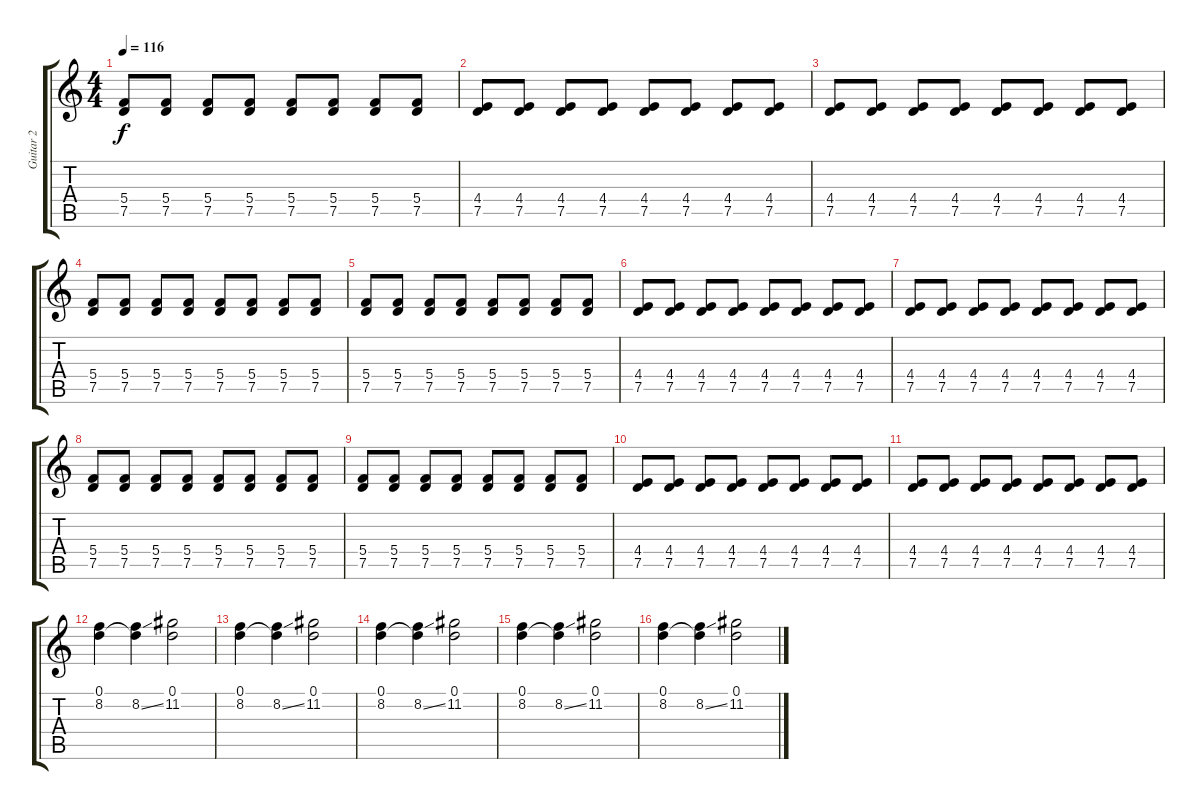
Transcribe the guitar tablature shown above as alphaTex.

\track ("Guitar 2" "Guitar 2") {instrument distortionguitar}
\staff {score tabs}
\tuning (D4 A3 F3 C3 G2 D2) {hide}
\ts (4 4)
\tempo 116
\clef g2
\ks c
(5.4 7.5).8{dy f} (5.4 7.5).8 (5.4 7.5).8 (5.4 7.5).8 (5.4 7.5).8 (5.4 7.5).8 (5.4 7.5).8 (5.4 7.5).8 |
(4.4 7.5).8 (4.4 7.5).8 (4.4 7.5).8 (4.4 7.5).8 (4.4 7.5).8 (4.4 7.5).8 (4.4 7.5).8 (4.4 7.5).8 |
(4.4 7.5).8 (4.4 7.5).8 (4.4 7.5).8 (4.4 7.5).8 (4.4 7.5).8 (4.4 7.5).8 (4.4 7.5).8 (4.4 7.5).8 |
(5.4 7.5).8 (5.4 7.5).8 (5.4 7.5).8 (5.4 7.5).8 (5.4 7.5).8 (5.4 7.5).8 (5.4 7.5).8 (5.4 7.5).8 |
(5.4 7.5).8 (5.4 7.5).8 (5.4 7.5).8 (5.4 7.5).8 (5.4 7.5).8 (5.4 7.5).8 (5.4 7.5).8 (5.4 7.5).8 |
(4.4 7.5).8 (4.4 7.5).8 (4.4 7.5).8 (4.4 7.5).8 (4.4 7.5).8 (4.4 7.5).8 (4.4 7.5).8 (4.4 7.5).8 |
(4.4 7.5).8 (4.4 7.5).8 (4.4 7.5).8 (4.4 7.5).8 (4.4 7.5).8 (4.4 7.5).8 (4.4 7.5).8 (4.4 7.5).8 |
(5.4 7.5).8 (5.4 7.5).8 (5.4 7.5).8 (5.4 7.5).8 (5.4 7.5).8 (5.4 7.5).8 (5.4 7.5).8 (5.4 7.5).8 |
(5.4 7.5).8 (5.4 7.5).8 (5.4 7.5).8 (5.4 7.5).8 (5.4 7.5).8 (5.4 7.5).8 (5.4 7.5).8 (5.4 7.5).8 |
(4.4 7.5).8 (4.4 7.5).8 (4.4 7.5).8 (4.4 7.5).8 (4.4 7.5).8 (4.4 7.5).8 (4.4 7.5).8 (4.4 7.5).8 |
(4.4 7.5).8 (4.4 7.5).8 (4.4 7.5).8 (4.4 7.5).8 (4.4 7.5).8 (4.4 7.5).8 (4.4 7.5).8 (4.4 7.5).8 |
(0.1 8.2).4 (0.1{t} 8.2{ss}).4 (0.1 11.2).2 |
(0.1 8.2).4 (0.1{t} 8.2{ss}).4 (0.1 11.2).2 |
(0.1 8.2).4 (0.1{t} 8.2{ss}).4 (0.1 11.2).2 |
(0.1 8.2).4 (0.1{t} 8.2{ss}).4 (0.1 11.2).2 |
(0.1 8.2).4 (0.1{t} 8.2{ss}).4 (0.1 11.2).2
